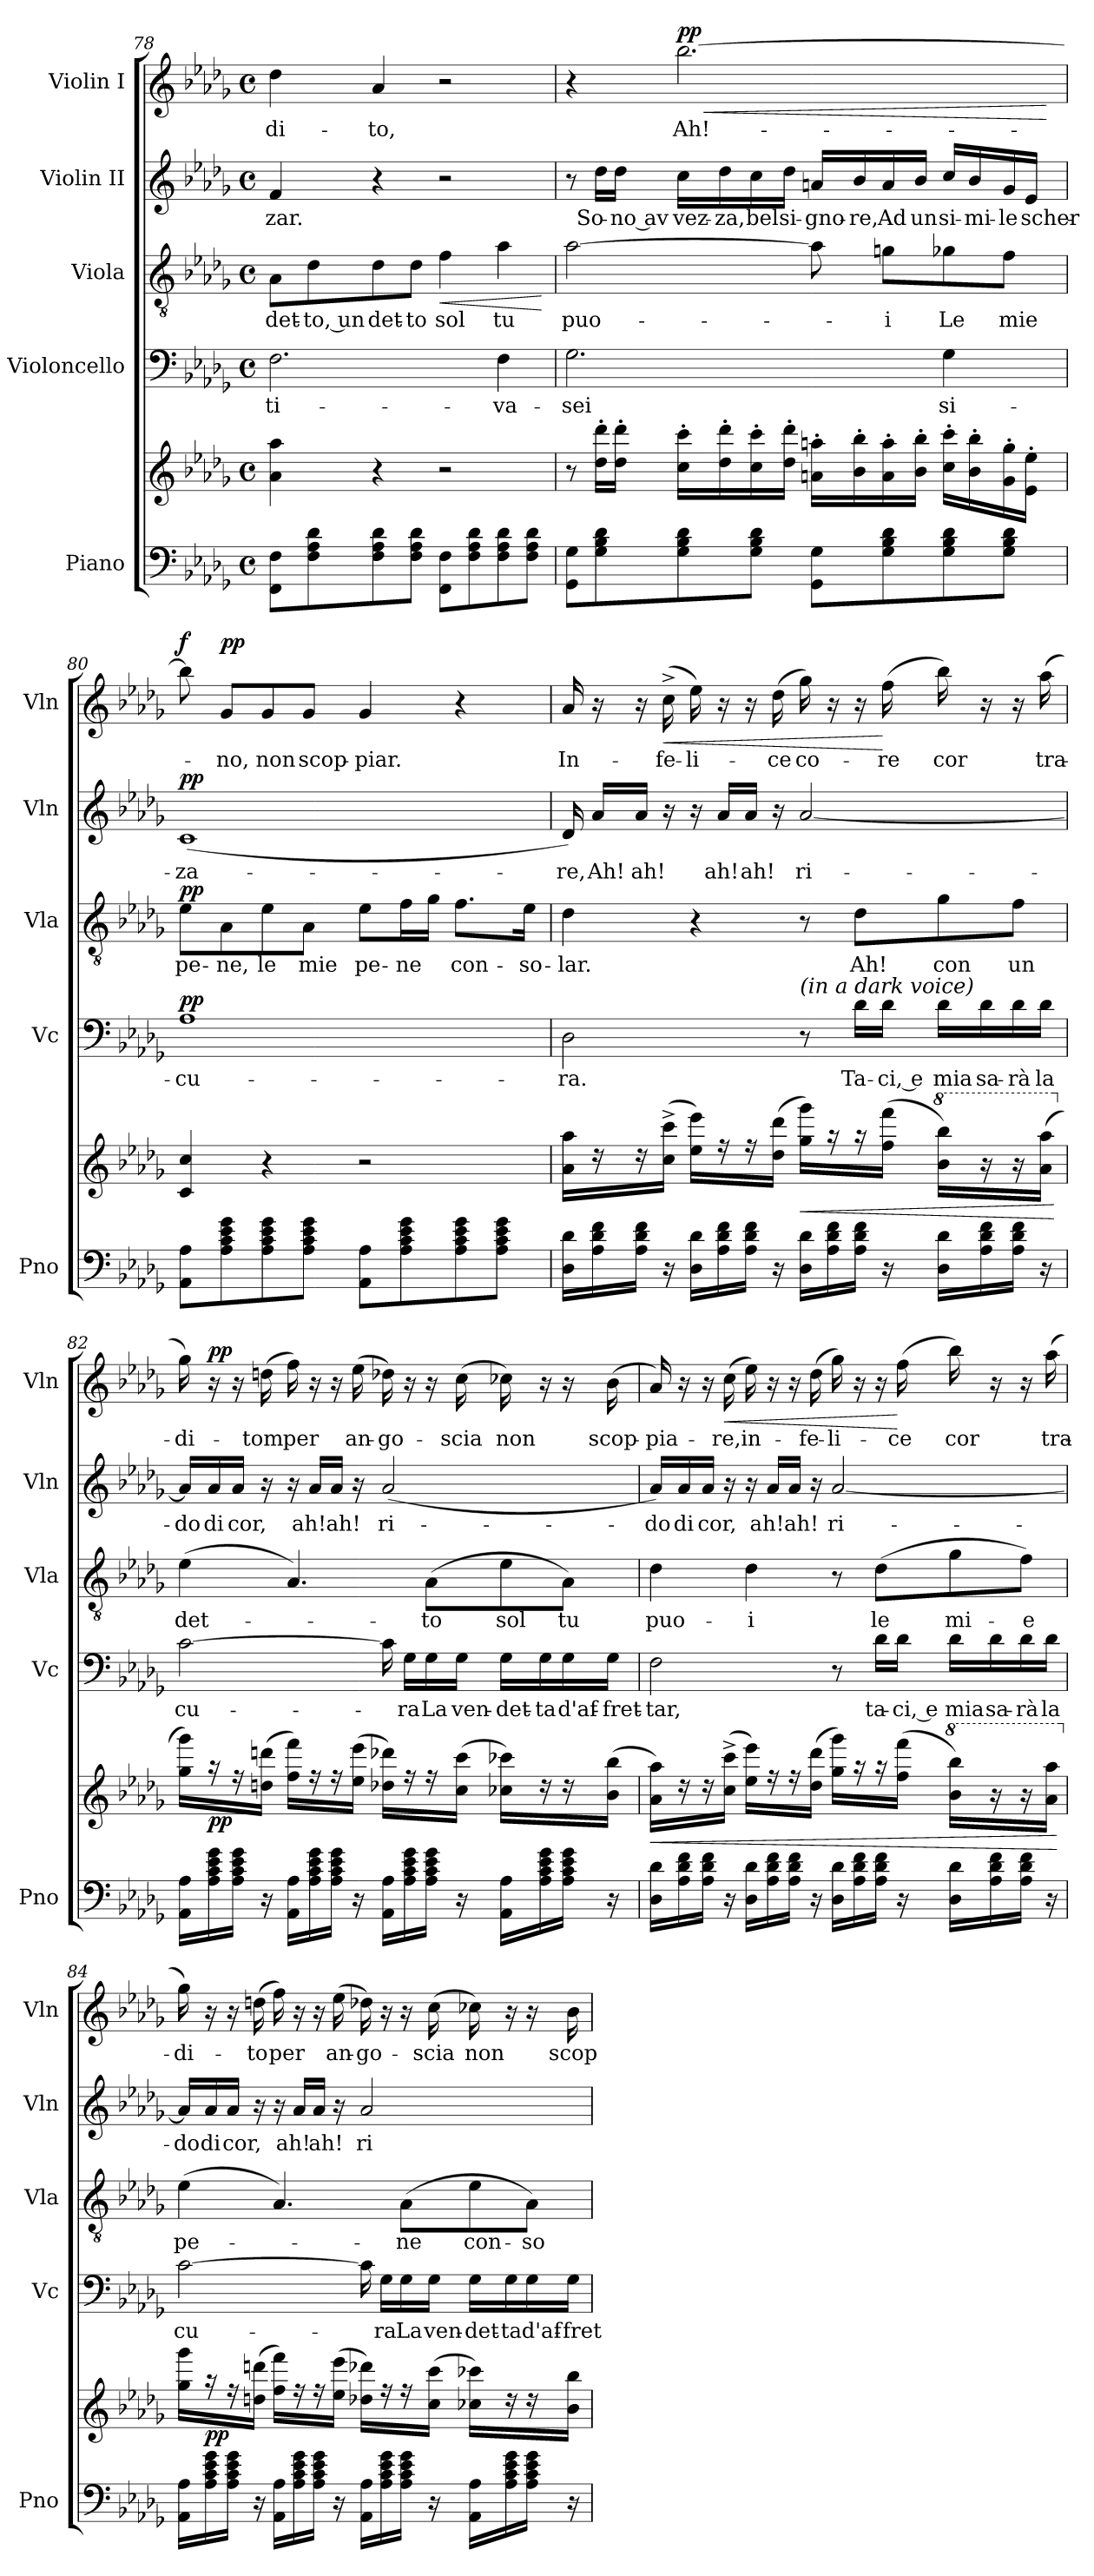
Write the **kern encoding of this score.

**kern	**kern	**dynam	**kern	**text	**dynam	**kern	**text	**dynam	**kern	**text	**dynam	**kern	**text	**dynam
*part5	*part5	*part5	*part4	*part4	*part4	*part3	*part3	*part3	*part2	*part2	*part2	*part1	*part1	*part1
*staff6	*staff5	*staff5/6	*staff4	*staff4	*staff4	*staff3	*staff3	*staff3	*staff2	*staff2	*staff2	*staff1	*staff1	*staff1
*I"Piano	*	*	*I"Violoncello	*	*	*I"Viola	*	*	*I"Violin II	*	*	*I"Violin I	*	*
*I'Pno	*	*	*I'Vc	*	*	*I'Vla	*	*	*I'Vln	*	*	*I'Vln	*	*
!!LO:PB:g=z
*clefF4	*clefG2	*	*clefF4	*	*	*clefGv2	*	*	*clefG2	*	*	*clefG2	*	*
*k[b-e-a-d-g-]	*k[b-e-a-d-g-]	*	*k[b-e-a-d-g-]	*	*	*k[b-e-a-d-g-]	*	*	*k[b-e-a-d-g-]	*	*	*k[b-e-a-d-g-]	*	*
*M4/4	*M4/4	*	*M4/4	*	*	*M4/4	*	*	*M4/4	*	*	*M4/4	*	*
*met(c)	*met(c)	*	*met(c)	*	*	*met(c)	*	*	*met(c)	*	*	*met(c)	*	*
=78	=78	=78	=78	=78	=78	=78	=78	=78	=78	=78	=78	=78	=78	=78
!	!	!	!	!LO:LY:b	!	!	!LO:LY:b	!	!	!LO:LY:b	!	!	!LO:LY:b	!
8FF\ 8F\L	4a-\ 4aa-\	.	2.F\	-ti-	.	8A-\L	det-	.	4f/	-zar.	.	4dd-\	-di-	.
!	!	!	!	!	!	!	!LO:LY:b	!	!	!	!	!	!	!
8F\ 8A-\ 8d-\	.	.	.	.	.	8d-\	-to, un	.	.	.	.	.	.	.
!	!	!	!	!	!	!	!LO:LY:b	!	!	!	!	!	!LO:LY:b	!
8F\ 8A-\ 8d-\	4r	.	.	.	.	8d-\	det-	.	4r	.	.	4a-/	-to,	.
!	!	!	!	!	!	!	!LO:LY:b	!	!	!	!	!	!	!
8F\ 8A-\ 8d-\J	.	.	.	.	.	8d-\J	-to	.	.	.	.	.	.	.
!	!	!	!	!	!	!	!LO:LY:b	!LO:HP:b	!	!	!	!	!	!
8FF\ 8F\L	2r	.	.	.	.	4f\	sol	<	2r	.	.	2r	.	.
8F\ 8A-\ 8d-\	.	.	.	.	.	.	.	.	.	.	.	.	.	.
!	!	!	!	!LO:LY:b	!	!	!LO:LY:b	!	!	!	!	!	!	!
8F\ 8A-\ 8d-\	.	.	4F\	-va-	.	4a-\	tu	.	.	.	.	.	.	.
8F\ 8A-\ 8d-\J	.	.	.	.	.	.	.	.	.	.	.	.	.	.
.	.	.	.	.	.	.	.	[	.	.	.	.	.	.
=79	=79	=79	=79	=79	=79	=79	=79	=79	=79	=79	=79	=79	=79	=79
!	!	!	!	!LO:LY:b	!	!	!LO:LY:b	!	!	!	!	!	!	!
8GG-\ 8G-\L	8r	.	2.G-\	-sei	.	[2a-\	puo-	.	8r	.	.	4r	.	.
!	!	!	!	!	!	!	!	!	!	!LO:LY:b	!	!	!	!
8G-\ 8B-\ 8d-\	16dd-\' 16ddd-\'LL	.	.	.	.	.	.	.	16dd-\LL	So-	.	.	.	.
!	!	!	!	!	!	!	!	!	!	!LO:LY:b	!	!	!	!
.	16dd-\' 16ddd-\'JJ	.	.	.	.	.	.	.	16dd-\JJ	-no av	.	.	.	.
!	!	!	!	!	!	!	!	!	!	!LO:LY:b	!	!	!LO:LY:b	!LO:HP:b
!	!	!	!	!	!	!	!	!	!	!	!	!	!	!LO:DY:n=1:a
8G-\ 8B-\ 8d-\	16cc\' 16ccc\'LL	.	.	.	.	.	.	.	16cc\LL	-vez-	.	[2.bb-\	Ah!-	< pp
!	!	!	!	!	!	!	!	!	!	!LO:LY:b	!	!	!	!
.	16dd-\' 16ddd-\'	.	.	.	.	.	.	.	16dd-\	-za,	.	.	.	.
!	!	!	!	!	!	!	!	!	!	!LO:LY:b	!	!	!	!
8G-\ 8B-\ 8d-\J	16cc\' 16ccc\'	.	.	.	.	.	.	.	16cc\	bel	.	.	.	.
!	!	!	!	!	!	!	!	!	!	!LO:LY:b	!	!	!	!
.	16dd-\' 16ddd-\'JJ	.	.	.	.	.	.	.	16dd-\JJ	si-	.	.	.	.
!	!	!	!	!	!	!	!	!	!	!LO:LY:b	!	!	!	!
8GG-\ 8G-\L	16an\' 16aan\'LL	.	.	.	.	8a-\]	.	.	16an/LL	-gno-	.	.	.	.
!	!	!	!	!	!	!	!	!	!	!LO:LY:b	!	!	!	!
.	16b-\' 16bb-\'	.	.	.	.	.	.	.	16b-/	-re,	.	.	.	.
!	!	!	!	!	!	!	!LO:LY:b	!	!	!LO:LY:b	!	!	!	!
8G-\ 8B-\ 8d-\	16a\' 16aa\'	.	.	.	.	8gn\L	-i	.	16a/	Ad	.	.	.	.
!	!	!	!	!	!	!	!	!	!	!LO:LY:b	!	!	!	!
.	16b-\' 16bb-\'JJ	.	.	.	.	.	.	.	16b-/JJ	un	.	.	.	.
!	!	!	!	!LO:LY:b	!	!	!LO:LY:b	!	!	!LO:LY:b	!	!	!	!
8G-\ 8B-\ 8d-\	16cc\' 16ccc\'LL	.	4G-\	si-	.	8g-X\	Le	.	16cc/LL	si-	.	.	.	.
!	!	!	!	!	!	!	!	!	!	!LO:LY:b	!	!	!	!
.	16b-\' 16bb-\'	.	.	.	.	.	.	.	16b-/	-mi-	.	.	.	.
!	!	!	!	!	!	!	!LO:LY:b	!	!	!LO:LY:b	!	!	!	!
8G-\ 8B-\ 8d-\J	16g-\' 16gg-\'	.	.	.	.	8f\J	mie	.	16g-/	-le	.	.	.	.
!	!	!	!	!	!	!	!	!	!	!LO:LY:b	!	!	!	!
.	16e-\' 16ee-\'JJ	.	.	.	.	.	.	.	16e-/JJ	scher-	.	.	.	.
.	.	.	.	.	.	.	.	.	.	.	.	.	.	[
!!LO:LB:g=z
=80	=80	=80	=80	=80	=80	=80	=80	=80	=80	=80	=80	=80	=80	=80
!	!	!	!	!LO:LY:b	!LO:DY:a	!	!LO:LY:b	!LO:DY:a	!	!LO:LY:b	!LO:DY:a	!	!	!LO:DY:a
8AA-\ 8A-\L	4c/ 4cc/	.	1A-	-cu-	pp	8e-\L	pe-	pp	(>1c	-za-	pp	8bb-\]	.	f
!	!	!	!	!	!	!	!LO:LY:b	!	!	!	!	!	!LO:LY:b	!LO:DY:a
8A-\ 8c\ 8e-\ 8g-\	.	.	.	.	.	8A-\	-ne,	.	.	.	.	8g-/L	-no,	pp
!	!	!	!	!	!	!	!LO:LY:b	!	!	!	!	!	!LO:LY:b	!
8A-\ 8c\ 8e-\ 8g-\	4r	.	.	.	.	8e-\	le	.	.	.	.	8g-/	non	.
!	!	!	!	!	!	!	!LO:LY:b	!	!	!	!	!	!LO:LY:b	!
8A-\ 8c\ 8e-\ 8g-\J	.	.	.	.	.	8A-\J	mie	.	.	.	.	8g-/J	scop-	.
!	!	!	!	!	!	!	!LO:LY:b	!	!	!	!	!	!LO:LY:b	!
8AA-\ 8A-\L	2r	.	.	.	.	8e-\L	pe-	.	.	.	.	4g-/	-piar.	.
!	!	!	!	!	!	!	!LO:LY:b	!	!	!	!	!	!	!
8A-\ 8c\ 8e-\ 8g-\	.	.	.	.	.	16f\L	-ne	.	.	.	.	.	.	.
.	.	.	.	.	.	16g-\JJ	.	.	.	.	.	.	.	.
!	!	!	!	!	!	!	!LO:LY:b	!	!	!	!	!	!	!
8A-\ 8c\ 8e-\ 8g-\	.	.	.	.	.	8.f\L	con-	.	.	.	.	4r	.	.
8A-\ 8c\ 8e-\ 8g-\J	.	.	.	.	.	.	.	.	.	.	.	.	.	.
!	!	!	!	!	!	!	!LO:LY:b	!	!	!	!	!	!	!
.	.	.	.	.	.	16e-\Jk	-so-	.	.	.	.	.	.	.
=81	=81	=81	=81	=81	=81	=81	=81	=81	=81	=81	=81	=81	=81	=81
!	!	!	!	!LO:LY:b	!	!	!LO:LY:b	!	!	!LO:LY:b	!	!	!LO:LY:b	!
16D-\ 16d-\LL	16a-\ 16aa-\LL	.	2D-\	-ra.	.	4d-\	-lar.	.	16d-/)	-re,	.	16a-/	In-	.
!	!	!	!	!	!	!	!	!	!	!LO:LY:b	!	!	!	!
16A-\ 16d-\ 16f\	16r	.	.	.	.	.	.	.	16a-/LL	Ah!	.	16r	.	.
!	!	!	!	!	!	!	!	!	!	!LO:LY:b	!	!	!	!
16A-\ 16d-\ 16f\JJ	16r	.	.	.	.	.	.	.	16a-/JJ	ah!	.	16r	.	.
!	!	!	!	!	!	!	!	!	!	!	!	!	!LO:LY:b	!LO:HP:b
16r	(>16cc\^ 16ccc\^JJ	.	.	.	.	.	.	.	16r	.	.	(>16cc^\	-fe-	<
!	!	!	!	!	!	!	!	!	!	!	!	!	!LO:LY:b	!
16D-\ 16d-\LL	16ee-\ 16eee-\LL)	.	.	.	.	4r	.	.	16r	.	.	16ee-\)	-li-	.
!	!	!	!	!	!	!	!	!	!	!LO:LY:b	!	!	!	!
16A-\ 16d-\ 16f\	16r	.	.	.	.	.	.	.	16a-/LL	ah!	.	16r	.	.
!	!	!	!	!	!	!	!	!	!	!LO:LY:b	!	!	!	!
16A-\ 16d-\ 16f\JJ	16r	.	.	.	.	.	.	.	16a-/JJ	ah!	.	16r	.	.
!	!	!	!	!	!	!	!	!	!	!	!	!	!LO:LY:b	!
16r	(>16dd-\ 16ddd-\JJ	.	.	.	.	.	.	.	16r	.	.	(>16dd-\	-ce	.
!	!	!	!LO:TX:a:i:t=(in a dark voice)	!	!	!	!	!	!	!	!	!	!	!
!	!	!LO:HP:b	!	!	!	!	!	!	!	!LO:LY:b	!	!	!LO:LY:b	!
16D-\ 16d-\LL	16gg-\ 16ggg-\LL)	<	8r	.	.	8r	.	.	[2a-/	ri-	.	16gg-\)	co-	.
16A-\ 16d-\ 16f\	16r	.	.	.	.	.	.	.	.	.	.	16r	.	.
!	!	!	!	!LO:LY:b	!	!	!LO:LY:b	!	!	!	!	!	!	!
16A-\ 16d-\ 16f\JJ	16r	.	16d-\LL	Ta-	.	8d-\L	Ah!	.	.	.	.	16r	.	.
!	!	!	!	!LO:LY:b	!	!	!	!	!	!	!	!	!LO:LY:b	!
16r	(>16ff\ 16fff\JJ	.	16d-\JJ	-ci, e	.	.	.	.	.	.	.	(>16ff\	-re	[
*	*8va	*	*	*	*	*	*	*	*	*	*	*	*	*
!	!	!	!	!LO:LY:b	!	!	!LO:LY:b	!	!	!	!	!	!LO:LY:b	!
16D-\ 16d-\LL	16bb-\ 16bbb-\LL)	.	16d-\LL	mia	.	8g-\	con	.	.	.	.	16bb-\)	cor	.
!	!	!	!	!LO:LY:b	!	!	!	!	!	!	!	!	!	!
16A-\ 16d-\ 16f\	16r	.	16d-\	sa-	.	.	.	.	.	.	.	16r	.	.
!	!	!	!	!LO:LY:b	!	!	!LO:LY:b	!	!	!	!	!	!	!
16A-\ 16d-\ 16f\JJ	16r	.	16d-\	-rà	.	8f\J	un	.	.	.	.	16r	.	.
!	!	!	!	!LO:LY:b	!	!	!	!	!	!	!	!	!LO:LY:b	!
16r	(>16aa-\ 16aaa-\JJ	.	16d-\JJ	la	.	.	.	.	.	.	.	(>16aa-\	tra-	.
.	.	[	.	.	.	.	.	.	.	.	.	.	.	.
!!LO:PB:g=z
=82	=82	=82	=82	=82	=82	=82	=82	=82	=82	=82	=82	=82	=82	=82
*	*X8va	*	*	*	*	*	*	*	*	*	*	*	*	*
!	!	!	!	!LO:LY:b	!	!	!LO:LY:b	!	!	!LO:LY:b	!	!	!LO:LY:b	!
16AA-\ 16A-\LL	16gg-\ 16ggg-\LL)	.	[2c\	cu-	.	(>4e-\	det-	.	16a-/LL]	-do	.	16gg-\)	-di-	.
!	!	!LO:DY:b	!	!	!	!	!	!	!	!LO:LY:b	!	!	!	!LO:DY:a
16A-\ 16c\ 16e-\ 16g-\	16r	pp	.	.	.	.	.	.	16a-/	di	.	16r	.	pp
!	!	!	!	!	!	!	!	!	!	!LO:LY:b	!	!	!	!
16A-\ 16c\ 16e-\ 16g-\JJ	16r	.	.	.	.	.	.	.	16a-/JJ	cor,	.	16r	.	.
!	!	!	!	!	!	!	!	!	!	!	!	!	!LO:LY:b	!
16r	(>16ddn\ 16dddn\JJ	.	.	.	.	.	.	.	16r	.	.	(>16ddn\	-tom	.
!	!	!	!	!	!	!	!	!	!	!	!	!	!LO:LY:b	!
16AA-\ 16A-\LL	16ff\ 16fff\LL)	.	.	.	.	4.A-/)	.	.	16r	.	.	16ff\)	per	.
!	!	!	!	!	!	!	!	!	!	!LO:LY:b	!	!	!	!
16A-\ 16c\ 16e-\ 16g-\	16r	.	.	.	.	.	.	.	16a-/LL	ah!	.	16r	.	.
!	!	!	!	!	!	!	!	!	!	!LO:LY:b	!	!	!	!
16A-\ 16c\ 16e-\ 16g-\JJ	16r	.	.	.	.	.	.	.	16a-/JJ	ah!	.	16r	.	.
!	!	!	!	!	!	!	!	!	!	!	!	!	!LO:LY:b	!
16r	(>16ee-\ 16eee-\JJ	.	.	.	.	.	.	.	16r	.	.	(>16ee-\	an-	.
!	!	!	!	!	!	!	!	!	!	!LO:LY:b	!	!	!LO:LY:b	!
16AA-\ 16A-\LL	16dd-X\ 16ddd-X\LL)	.	16c\]	.	.	.	.	.	(>2a-/	ri-	.	16dd-X\)	-go-	.
!	!	!	!	!LO:LY:b	!	!	!	!	!	!	!	!	!	!
16A-\ 16c\ 16e-\ 16g-\	16r	.	16G-\LL	-ra	.	.	.	.	.	.	.	16r	.	.
!	!	!	!	!LO:LY:b	!	!	!LO:LY:b	!	!	!	!	!	!	!
16A-\ 16c\ 16e-\ 16g-\JJ	16r	.	16G-\	La	.	(>8A-\L	-to	.	.	.	.	16r	.	.
!	!	!	!	!LO:LY:b	!	!	!	!	!	!	!	!	!LO:LY:b	!
16r	(>16cc\ 16ccc\JJ	.	16G-\JJ	ven-	.	.	.	.	.	.	.	(>16cc\	-scia	.
!	!	!	!	!LO:LY:b	!	!	!LO:LY:b	!	!	!	!	!	!LO:LY:b	!
16AA-\ 16A-\LL	16cc-X\ 16ccc-X\LL)	.	16G-\LL	-det-	.	8e-\	sol	.	.	.	.	16cc-X\)	non	.
!	!	!	!	!LO:LY:b	!	!	!	!	!	!	!	!	!	!
16A-\ 16c\ 16e-\ 16g-\	16r	.	16G-\	-ta	.	.	.	.	.	.	.	16r	.	.
!	!	!	!	!LO:LY:b	!	!	!LO:LY:b	!	!	!	!	!	!	!
16A-\ 16c\ 16e-\ 16g-\JJ	16r	.	16G-\	d'af-	.	8A-\J)	tu	.	.	.	.	16r	.	.
!	!	!	!	!LO:LY:b	!	!	!	!	!	!	!	!	!LO:LY:b	!
16r	(>16b-\ 16bb-\JJ	.	16G-\JJ	-fret-	.	.	.	.	.	.	.	(>16b-\	scop-	.
=83	=83	=83	=83	=83	=83	=83	=83	=83	=83	=83	=83	=83	=83	=83
!	!	!LO:HP:b	!	!LO:LY:b	!	!	!LO:LY:b	!	!	!LO:LY:b	!	!	!LO:LY:b	!
16D-\ 16d-\LL	16a-\ 16aa-\LL)	<	2F\	-tar,	.	4d-\	puo-	.	16a-/LL)	-do	.	16a-/)	-pia-	.
!	!	!	!	!	!	!	!	!	!	!LO:LY:b	!	!	!	!
16A-\ 16d-\ 16f\	16r	.	.	.	.	.	.	.	16a-/	di	.	16r	.	.
!	!	!	!	!	!	!	!	!	!	!LO:LY:b	!	!	!	!
16A-\ 16d-\ 16f\JJ	16r	.	.	.	.	.	.	.	16a-/JJ	cor,	.	16r	.	.
!	!	!	!	!	!	!	!	!	!	!	!	!	!LO:LY:b	!LO:HP:b
16r	(>16cc\^ 16ccc\^JJ	.	.	.	.	.	.	.	16r	.	.	(>16cc\	-re,	<
!	!	!	!	!	!	!	!LO:LY:b	!	!	!	!	!	!LO:LY:b	!
16D-\ 16d-\LL	16ee-\ 16eee-\LL)	.	.	.	.	4d-\	-i	.	16r	.	.	16ee-\)	in-	.
!	!	!	!	!	!	!	!	!	!	!LO:LY:b	!	!	!	!
16A-\ 16d-\ 16f\	16r	.	.	.	.	.	.	.	16a-/LL	ah!	.	16r	.	.
!	!	!	!	!	!	!	!	!	!	!LO:LY:b	!	!	!	!
16A-\ 16d-\ 16f\JJ	16r	.	.	.	.	.	.	.	16a-/JJ	ah!	.	16r	.	.
!	!	!	!	!	!	!	!	!	!	!	!	!	!LO:LY:b	!
16r	(>16dd-\ 16ddd-\JJ	.	.	.	.	.	.	.	16r	.	.	(>16dd-\	-fe-	.
!	!	!	!	!	!	!	!	!	!	!LO:LY:b	!	!	!LO:LY:b	!
16D-\ 16d-\LL	16gg-\ 16ggg-\LL)	.	8r	.	.	8r	.	.	[2a-/	ri-	.	16gg-\)	-li-	.
16A-\ 16d-\ 16f\	16r	.	.	.	.	.	.	.	.	.	.	16r	.	.
!	!	!	!	!LO:LY:b	!	!	!LO:LY:b	!	!	!	!	!	!	!
16A-\ 16d-\ 16f\JJ	16r	.	16d-\LL	ta-	.	(>8d-\L	le	.	.	.	.	16r	.	.
!	!	!	!	!LO:LY:b	!	!	!	!	!	!	!	!	!LO:LY:b	!
16r	(>16ff\ 16fff\JJ	.	16d-\JJ	-ci, e	.	.	.	.	.	.	.	(>16ff\	-ce	[
*	*8va	*	*	*	*	*	*	*	*	*	*	*	*	*
!	!	!	!	!LO:LY:b	!	!	!LO:LY:b	!	!	!	!	!	!LO:LY:b	!
16D-\ 16d-\LL	16bb-\ 16bbb-\LL)	.	16d-\LL	mia	.	8g-\	mi-	.	.	.	.	16bb-\)	cor	.
!	!	!	!	!LO:LY:b	!	!	!	!	!	!	!	!	!	!
16A-\ 16d-\ 16f\	16r	.	16d-\	sa-	.	.	.	.	.	.	.	16r	.	.
!	!	!	!	!LO:LY:b	!	!	!LO:LY:b	!	!	!	!	!	!	!
16A-\ 16d-\ 16f\JJ	16r	.	16d-\	-rà	.	8f\J)	-e	.	.	.	.	16r	.	.
!	!	!	!	!LO:LY:b	!	!	!	!	!	!	!	!	!LO:LY:b	!
16r	16aa-\ 16aaa-\JJ	.	16d-\JJ	la	.	.	.	.	.	.	.	(>16aa-\	tra-	.
.	.	[	.	.	.	.	.	.	.	.	.	.	.	.
!!LO:LB:g=z
=84	=84	=84	=84	=84	=84	=84	=84	=84	=84	=84	=84	=84	=84	=84
*	*X8va	*	*	*	*	*	*	*	*	*	*	*	*	*
!	!	!	!	!LO:LY:b	!	!	!LO:LY:b	!	!	!LO:LY:b	!	!	!LO:LY:b	!
16AA-\ 16A-\LL	16gg-\ 16ggg-\LL	.	[2c\	cu-	.	(>4e-\	pe-	.	16a-/LL]	-do	.	16gg-\)	-di-	.
!	!	!LO:DY:b	!	!	!	!	!	!	!	!LO:LY:b	!	!	!	!
16A-\ 16c\ 16e-\ 16g-\	16r	pp	.	.	.	.	.	.	16a-/	di	.	16r	.	.
!	!	!	!	!	!	!	!	!	!	!LO:LY:b	!	!	!	!
16A-\ 16c\ 16e-\ 16g-\JJ	16r	.	.	.	.	.	.	.	16a-/JJ	cor,	.	16r	.	.
!	!	!	!	!	!	!	!	!	!	!	!	!	!LO:LY:b	!
16r	(>16ddn\ 16dddn\JJ	.	.	.	.	.	.	.	16r	.	.	(>16ddn\	-to	.
!	!	!	!	!	!	!	!	!	!	!	!	!	!LO:LY:b	!
16AA-\ 16A-\LL	16ff\ 16fff\LL)	.	.	.	.	4.A-/)	.	.	16r	.	.	16ff\)	per	.
!	!	!	!	!	!	!	!	!	!	!LO:LY:b	!	!	!	!
16A-\ 16c\ 16e-\ 16g-\	16r	.	.	.	.	.	.	.	16a-/LL	ah!	.	16r	.	.
!	!	!	!	!	!	!	!	!	!	!LO:LY:b	!	!	!	!
16A-\ 16c\ 16e-\ 16g-\JJ	16r	.	.	.	.	.	.	.	16a-/JJ	ah!	.	16r	.	.
!	!	!	!	!	!	!	!	!	!	!	!	!	!LO:LY:b	!
16r	(>16ee-\ 16eee-\JJ	.	.	.	.	.	.	.	16r	.	.	(>16ee-\	an-	.
!	!	!	!	!	!	!	!	!	!	!LO:LY:b	!	!	!LO:LY:b	!
16AA-\ 16A-\LL	16dd-X\ 16ddd-X\LL)	.	16c\]	.	.	.	.	.	2a-/	ri-	.	16dd-X\)	-go-	.
!	!	!	!	!LO:LY:b	!	!	!	!	!	!	!	!	!	!
16A-\ 16c\ 16e-\ 16g-\	16r	.	16G-\LL	-ra	.	.	.	.	.	.	.	16r	.	.
!	!	!	!	!LO:LY:b	!	!	!LO:LY:b	!	!	!	!	!	!	!
16A-\ 16c\ 16e-\ 16g-\JJ	16r	.	16G-\	La	.	(>8A-\L	-ne	.	.	.	.	16r	.	.
!	!	!	!	!LO:LY:b	!	!	!	!	!	!	!	!	!LO:LY:b	!
16r	(>16cc\ 16ccc\JJ	.	16G-\JJ	ven-	.	.	.	.	.	.	.	(>16cc\	-scia	.
!	!	!	!	!LO:LY:b	!	!	!LO:LY:b	!	!	!	!	!	!LO:LY:b	!
16AA-\ 16A-\LL	16cc-X\ 16ccc-X\LL)	.	16G-\LL	-det-	.	8e-\	con-	.	.	.	.	16cc-X\)	non	.
!	!	!	!	!LO:LY:b	!	!	!	!	!	!	!	!	!	!
16A-\ 16c\ 16e-\ 16g-\	16r	.	16G-\	-ta	.	.	.	.	.	.	.	16r	.	.
!	!	!	!	!LO:LY:b	!	!	!LO:LY:b	!	!	!	!	!	!	!
16A-\ 16c\ 16e-\ 16g-\JJ	16r	.	16G-\	d'af-	.	8A-\J)	-so-	.	.	.	.	16r	.	.
!	!	!	!	!LO:LY:b	!	!	!	!	!	!	!	!	!LO:LY:b	!
16r	16b-\ 16bb-\JJ	.	16G-\JJ	-fret-	.	.	.	.	.	.	.	16b-\	scop-	.
=	=	=	=	=	=	=	=	=	=	=	=	=	=	=
*-	*-	*-	*-	*-	*-	*-	*-	*-	*-	*-	*-	*-	*-	*-
